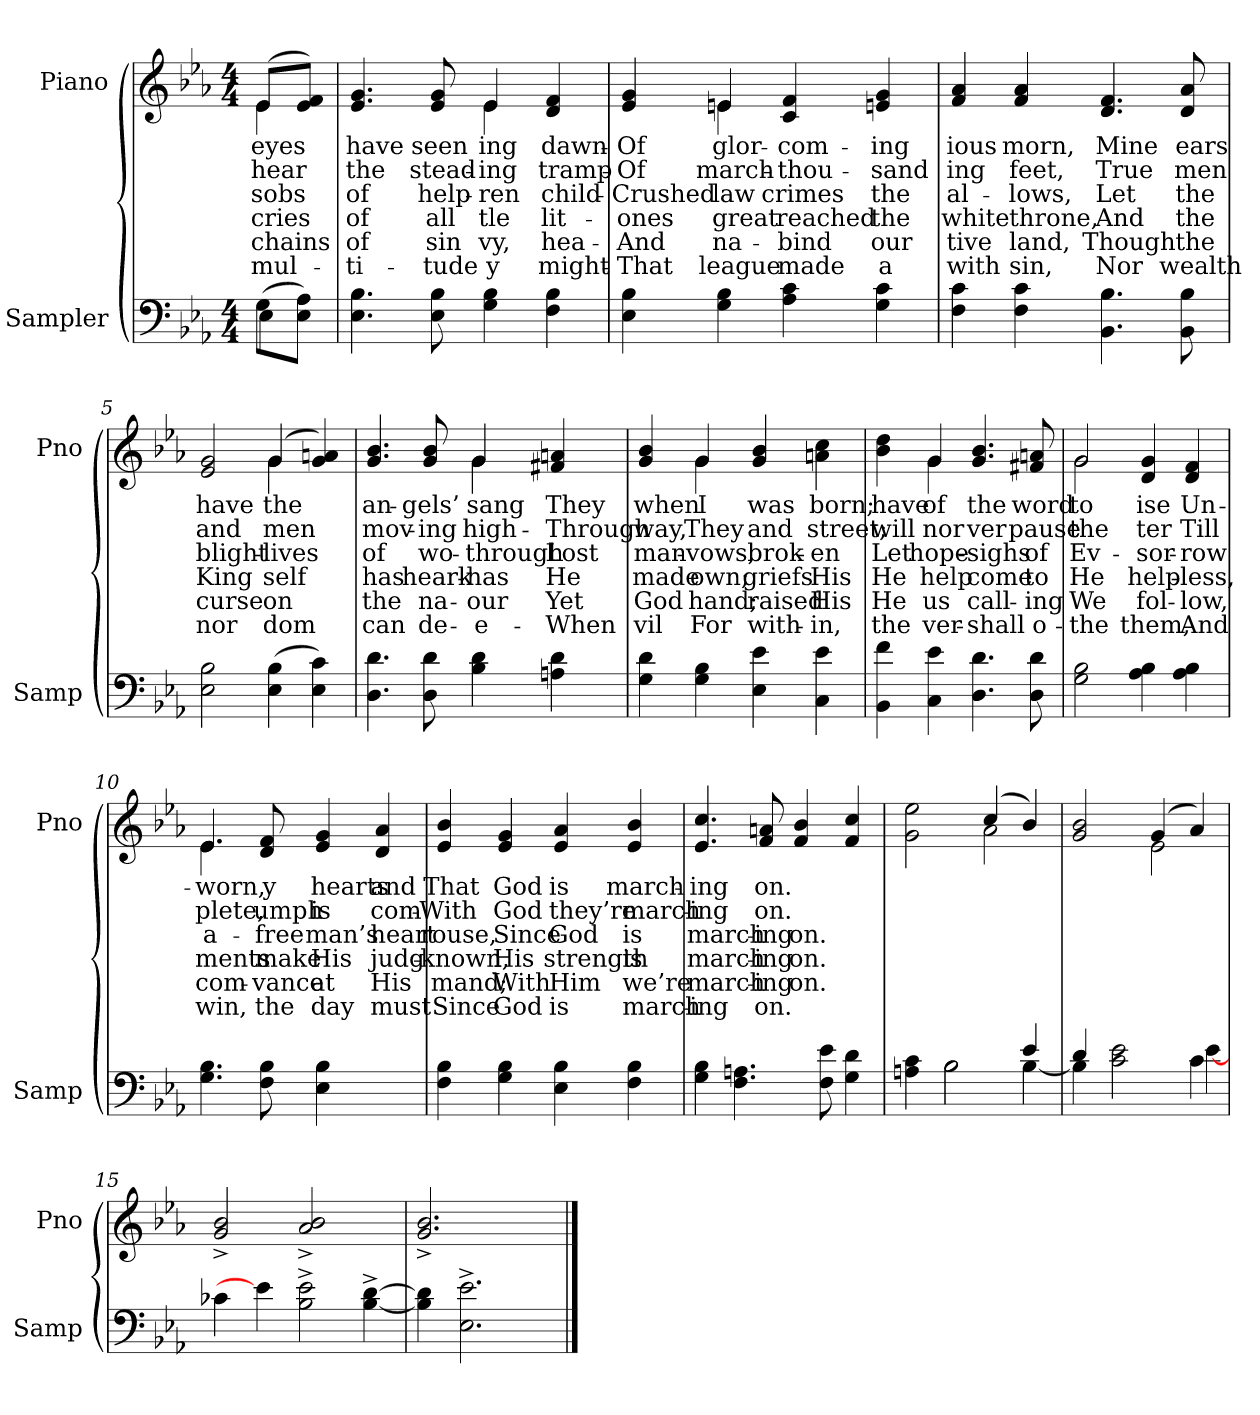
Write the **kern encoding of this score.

**kern	**kern	**text	**text	**text	**text	**text	**text
*part2	*part1	*part1	*part1	*part1	*part1	*part1	*part1
*staff2	*staff1	*staff1	*staff1	*staff1	*staff1	*staff1	*staff1
*I"Sampler	*I"Piano	*	*	*	*	*	*
*I'Samp	*I'Pno	*	*	*	*	*	*
*clefF4	*clefG2	*	*	*	*	*	*
*k[b-e-a-]	*k[b-e-a-]	*	*	*	*	*	*
*E-:	*E-:	*	*	*	*	*	*
*M4/4	*M4/4	*	*	*	*	*	*
=1	=1	=1	=1	=1	=1	=1	=1
*^	*^	*	*	*	*	*	*
(8G\L	4E-	(8e-/L	4e-	eyes	hear	sobs	cries	chains	mul-
8E-\ 8A-\J)	.	8e-/ 8f/J)	.	.	.	.	.	.	.
*v	*v	*	*	*	*	*	*	*	*
=2	=2	=2	=2	=2	=2	=2	=2	=2
4.E- 4.B-	4.e-/ 4.g/	2ryy	have	the	of	of	of	-ti-
8E- 8B-	8e-/ 8g/	.	seen	stead-	help-	all	sin	-tude
4G 4B-	4e-/	4e-	-ing	-ing	-ren	-tle	-vy,	-y
4F 4B-	4d 4f	4ryy	dawn-	tramp-	child-	lit-	hea-	might-
=3	=3	=3	=3	=3	=3	=3	=3	=3
4E- 4B-	4e- 4g	4ryy	Of	Of	Crushed	ones	And	That
4G 4B-	4e-/	4e	glor-	march-	law	great	na-	league
4A- 4c	4c/ 4f/	2ryy	com-	thou-	crimes	reached	bind	made
4G 4c	4en/ 4g/	.	-ing	-sand	the	the	our	a
*	*v	*v	*	*	*	*	*	*
=4	=4	=4	=4	=4	=4	=4	=4
4F 4c	4f 4a-	-ious	-ing	al-	white	-tive	with
4F 4c	4f 4a-	morn,	feet,	-lows,	throne,	land,	sin,
4.BB- 4.B-	4.d 4.f	Mine	True	Let	And	Though	Nor
8BB- 8B-	8d 8a-	ears	men	the	the	the	wealth
=5	=5	=5	=5	=5	=5	=5	=5
*	*^	*	*	*	*	*	*
2E- 2B-	2e- 2g	2ryy	have	and	blight-	King	curse	nor
(4E- 4B-	(4g/	4g	the	-men	lives	-self	on	-dom
4E- 4c)	4g 4an)	4ryy	.	.	.	.	.	.
=6	=6	=6	=6	=6	=6	=6	=6	=6
4.D 4.d	4.g 4.b-	2ryy	an-	mov-	of	has	the	can
8D 8d	8g 8b-	.	-gels’	-ing	wo-	heark-	na-	de-
4B- 4d	4g/	4g	sang	high-	through	has	our	e-
4An 4d	4f#X 4an	4ryy	They	Through	Lost	He	Yet	When
=7	=7	=7	=7	=7	=7	=7	=7	=7
4G 4d	4g 4b-	4ryy	when	-way,	man-	made	God	-vil
4G 4B-	4g/	4g	I	They	vows,	own;	hand;	For
4E- 4e-	4g 4b-	2ryy	was	and	brok-	griefs	raised	with-
4C 4e-	4an 4cc	.	born;	street;	-en	His	His	-in,
=8	=8	=8	=8	=8	=8	=8	=8	=8
4BB- 4f	4b- 4dd	4ryy	have	will	Let	He	He	the
4C 4e-	4g/	4g	of	nor	hope-	help	us	-ver-
4.D 4.d	4.g 4.b-	2ryy	the	-ver	sighs	come	call-	shall
8D\ 8d\	8f#X 8an	.	word	pause	of	to	-ing	o-
=9	=9	=9	=9	=9	=9	=9	=9	=9
2G 2B-	2g/	2g	-to	the	Ev-	He	We	the
4A- 4B-	4d 4g	2ryy	-ise	-ter	sor-	help-	fol-	them,
4A- 4B-	4d 4f	.	Un-	Till	-row	-less,	-low,	And
=10	=10	=10	=10	=10	=10	=10	=10	=10
4.G 4.B-	4.e-/	4.e-	worn,	-plete,	a-	-ments	com-	win,
8F 8B-	8d 8f	2ryy	-y	-umph	free	make	-vance	the
4E- 4B-	4e- 4g	.	hearts	is	man’s	His	at	day
4ryy	4d 4a-	.	and	com-	heart	judg-	His	must
.	.	8ryy	.	.	.	.	.	.
*	*v	*v	*	*	*	*	*	*
=11	=11	=11	=11	=11	=11	=11	=11
4F 4B-	4e- 4b-	That	With	-rouse,	known,	-mand;	Since
4G 4B-	4e- 4g	God	God	Since	His	With	God
4E- 4B-	4e- 4a-	is	they’re	God	strength	Him	is
4F 4B-	4e- 4b-	march-	march-	is	is	we’re	march-
=12	=12	=12	=12	=12	=12	=12	=12
4G 4B-	4.e- 4.cc	-ing	-ing	march-	march-	march-	-ing
4.F 4.An	.	.	.	.	.	.	.
.	8f 8an	on.	on.	-ing	-ing	-ing	on.
.	4f 4b-	.	.	on.	on.	on.	.
8F 8e-	.	.	.	.	.	.	.
4G 4d	4f 4cc	.	.	.	.	.	.
=13	=13	=13	=13	=13	=13	=13	=13
*^	*^	*	*	*	*	*	*
4An 4c	4ryy	2g 2ee-	2ryy	.	.	.	.	.	.
2B-\	2B-)	.	.	.	.	.	.	.	.
.	.	(4cc/	2a-	.	.	.	.	.	.
(4e-/	[4B-	4b-/)	.	.	.	.	.	.	.
=14	=14	=14	=14	=14	=14	=14	=14	=14	=14
4d/	4B-]	2g 2b-	2ryy	.	.	.	.	.	.
2c 2e-	2ryy	.	.	.	.	.	.	.	.
.	.	(4g/	2e-	.	.	.	.	.	.
(4c\	[4e-)	4a-/)	.	.	.	.	.	.	.
*v	*v	*	*	*	*	*	*	*	*
*	*v	*v	*	*	*	*	*	*
=15	=15	=15	=15	=15	=15	=15	=15
4c-X\	2g^ 2b-^	.	.	.	.	.	.
4e-]	.	.	.	.	.	.	.
2B-^ 2e-^	2a-^ 2b-^	.	.	.	.	.	.
[4B-^ [4d^	4ryy	.	.	.	.	.	.
=16	=16	=16	=16	=16	=16	=16	=16
4B-\] 4d\]	2.g^ 2.b-^	.	.	.	.	.	.
2.E-^ 2.e-^	.	.	.	.	.	.	.
.	4ryy	.	.	.	.	.	.
==	==	==	==	==	==	==	==
*-	*-	*-	*-	*-	*-	*-	*-
